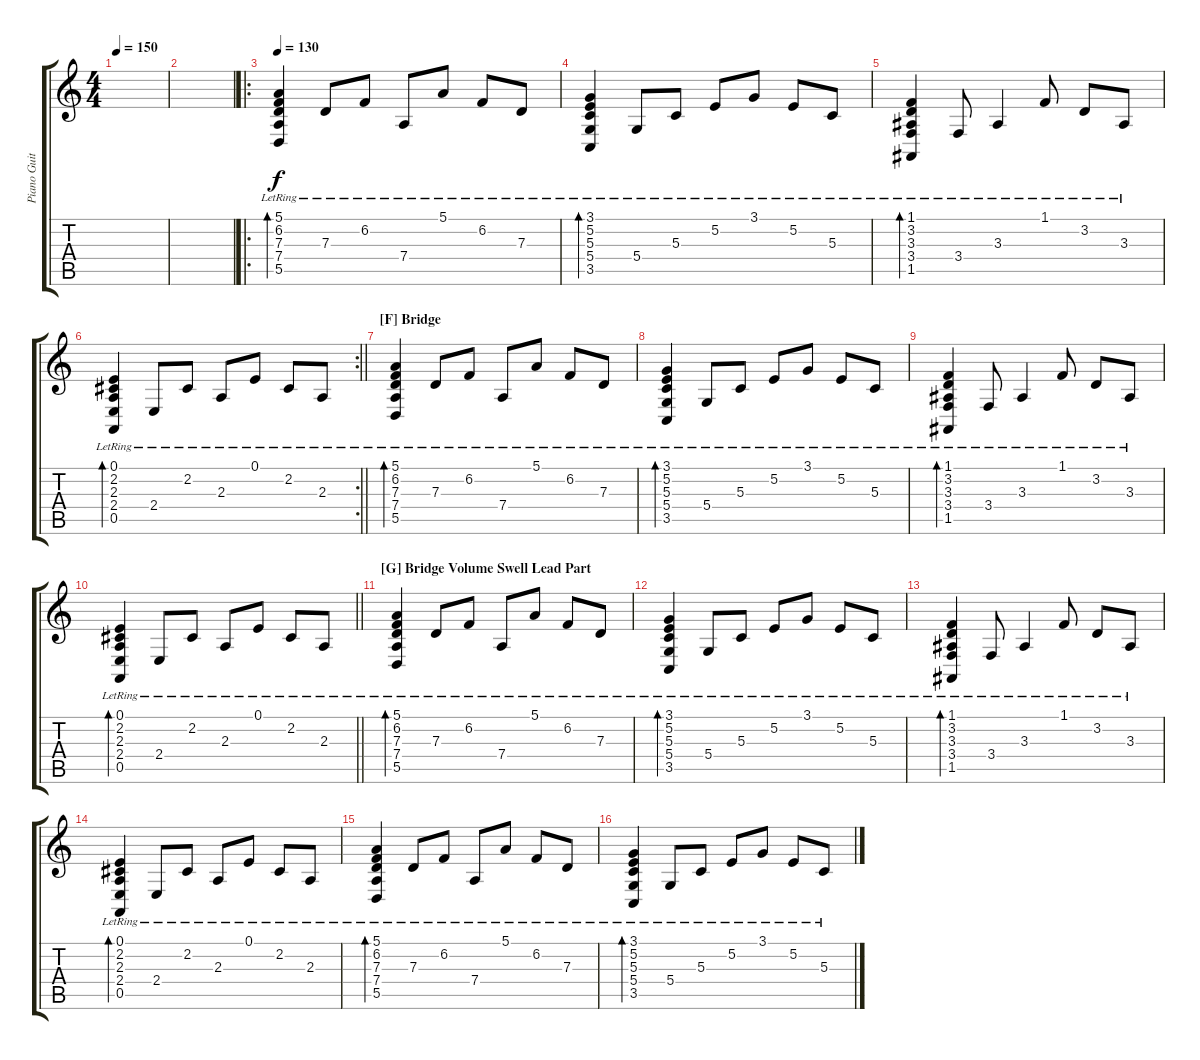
\track ("Piano Guitar Solo" "Piano Guit") {instrument acousticgrandpiano}
\staff {score tabs}
\tuning (E4 B3 G3 D3 A2 E2) {hide}
\ts (4 4)
\tempo 150
\clef g2
\ks c
|
|
\ro
\tempo 130
(5.1{lr} 6.2{lr} 7.3{lr} 7.4{lr} 5.5{lr}).4{bd 120} 7.3{lr}.8 6.2{lr}.8 7.4{lr}.8 5.1{lr}.8 6.2{lr}.8 7.3{lr}.8 |
(3.1{lr} 5.2{lr} 5.3{lr} 5.4{lr} 3.5{lr}).4{bd 120} 5.4{lr}.8 5.3{lr}.8 5.2{lr}.8 3.1{lr}.8 5.2{lr}.8 5.3{lr}.8 |
(1.1{lr} 3.2{lr} 3.3{lr} 3.4{lr} 1.5{lr}).4{bd 120} 3.4{lr}.8 3.3{lr}.4 1.1{lr}.8 3.2{lr}.8 3.3{lr}.8 |
\rc 2
\barLineRight lightlight
(0.1{lr} 2.2{lr} 2.3{lr} 2.4{lr} 0.5{lr}).4{bd 120} 2.4{lr}.8 2.2{lr}.8 2.3{lr}.8 0.1{lr}.8 2.2{lr}.8 2.3{lr}.8 |
\section ("" "[F] Bridge")
(5.1{lr} 6.2{lr} 7.3{lr} 7.4{lr} 5.5{lr}).4{bd 120} 7.3{lr}.8 6.2{lr}.8 7.4{lr}.8 5.1{lr}.8 6.2{lr}.8 7.3{lr}.8 |
(3.1{lr} 5.2{lr} 5.3{lr} 5.4{lr} 3.5{lr}).4{bd 120} 5.4{lr}.8 5.3{lr}.8 5.2{lr}.8 3.1{lr}.8 5.2{lr}.8 5.3{lr}.8 |
(1.1{lr} 3.2{lr} 3.3{lr} 3.4{lr} 1.5{lr}).4{bd 120} 3.4{lr}.8 3.3{lr}.4 1.1{lr}.8 3.2{lr}.8 3.3{lr}.8 |
\barLineRight lightlight
(0.1{lr} 2.2{lr} 2.3{lr} 2.4{lr} 0.5{lr}).4{bd 120} 2.4{lr}.8 2.2{lr}.8 2.3{lr}.8 0.1{lr}.8 2.2{lr}.8 2.3{lr}.8 |
\section ("" "[G] Bridge Volume Swell Lead Part")
(5.1{lr} 6.2{lr} 7.3{lr} 7.4{lr} 5.5{lr}).4{bd 120} 7.3{lr}.8 6.2{lr}.8 7.4{lr}.8 5.1{lr}.8 6.2{lr}.8 7.3{lr}.8 |
(3.1{lr} 5.2{lr} 5.3{lr} 5.4{lr} 3.5{lr}).4{bd 120} 5.4{lr}.8 5.3{lr}.8 5.2{lr}.8 3.1{lr}.8 5.2{lr}.8 5.3{lr}.8 |
(1.1{lr} 3.2{lr} 3.3{lr} 3.4{lr} 1.5{lr}).4{bd 120} 3.4{lr}.8 3.3{lr}.4 1.1{lr}.8 3.2{lr}.8 3.3{lr}.8 |
(0.1{lr} 2.2{lr} 2.3{lr} 2.4{lr} 0.5{lr}).4{bd 120} 2.4{lr}.8 2.2{lr}.8 2.3{lr}.8 0.1{lr}.8 2.2{lr}.8 2.3{lr}.8 |
(5.1{lr} 6.2{lr} 7.3{lr} 7.4{lr} 5.5{lr}).4{bd 120} 7.3{lr}.8 6.2{lr}.8 7.4{lr}.8 5.1{lr}.8 6.2{lr}.8 7.3{lr}.8 |
(3.1{lr} 5.2{lr} 5.3{lr} 5.4{lr} 3.5{lr}).4{bd 120} 5.4{lr}.8 5.3{lr}.8 5.2{lr}.8 3.1{lr}.8 5.2{lr}.8 5.3{lr}.8
